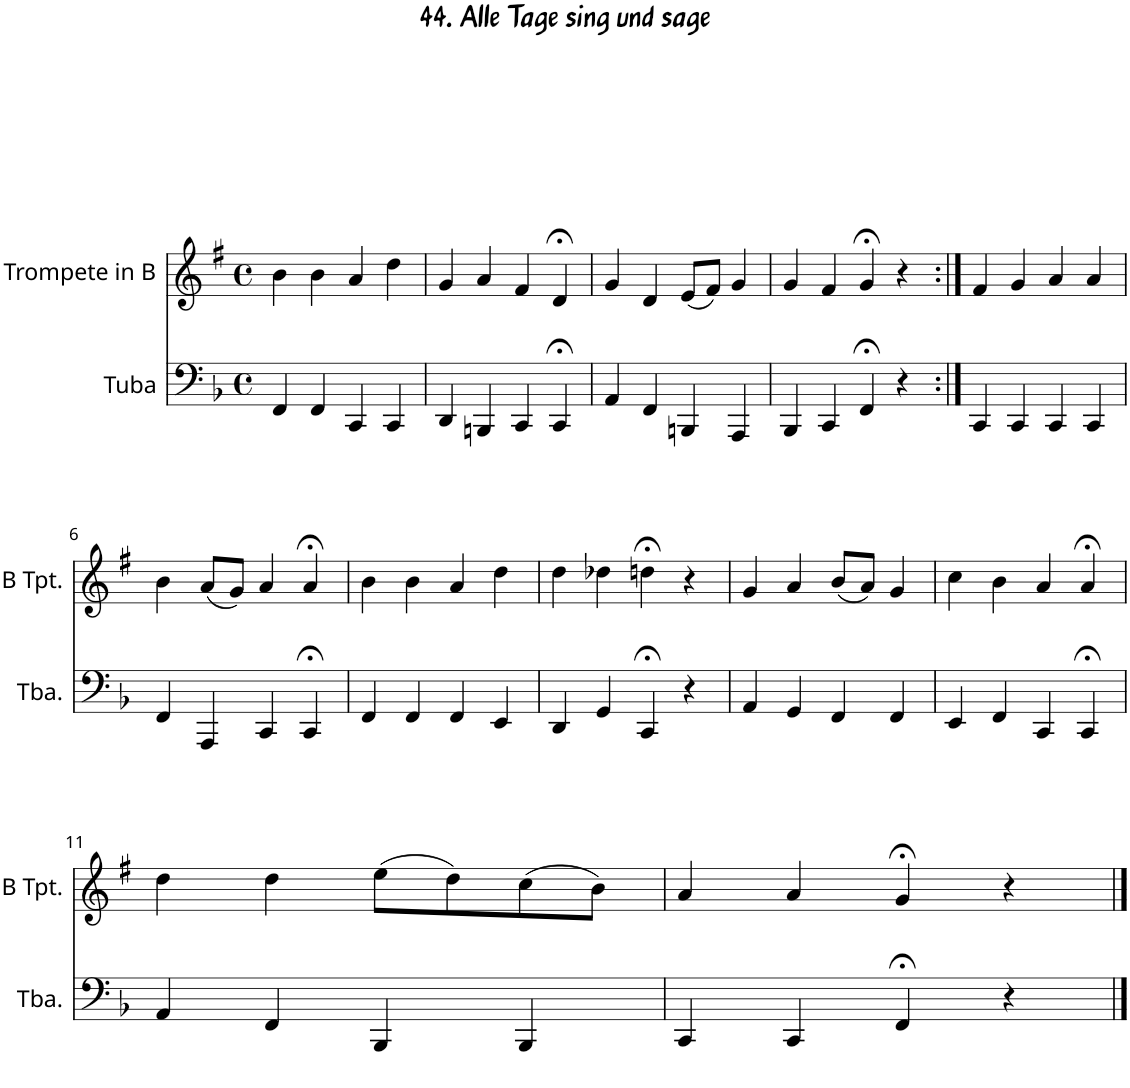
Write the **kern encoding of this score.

**kern	**kern
*part2	*part1
*staff2	*staff1
*I"Tuba	*I"Trompete in B
*I'Tba.	*
*clefF4	*clefG2
*	*Trd1c2
*k[b-]	*k[f#]
*M4/4	*M4/4
*met(c)	*met(c)
=1	=1
4FF/	4b\
4FF/	4b\
4CC/	4a/
4CC/	4dd\
=2	=2
4DD/	4g/
4BBBn/	4a/
4CC/	4f#/
4CC;</	4d;</
=3	=3
4AA/	4g/
4FF/	4d/
4BBBn/	(8e/L
.	8f#/J)
4AAA/	4g/
=4	=4
4BBB-/	4g/
4CC/	4f#/
4FF;</	4g;</
4r	4r
=5:|!	=5:|!
4CC/	4f#/
4CC/	4g/
4CC/	4a/
4CC/	4a/
!!LO:LB:g=z
=6	=6
4FF/	4b\
4AAA/	(8a/L
.	8g/J)
4CC/	4a/
4CC;</	4a;</
=7	=7
4FF/	4b\
4FF/	4b\
4FF/	4a/
4EE/	4dd\
=8	=8
4DD/	4dd\
4GG/	4dd-X\
4CC;</	4ddn;<\
4r	4r
=9	=9
4AA/	4g/
4GG/	4a/
4FF/	(8b/L
.	8a/J)
4FF/	4g/
=10	=10
4EE/	4cc\
4FF/	4b\
4CC/	4a/
4CC;</	4a;</
!!LO:LB:g=z
=11	=11
4AA/	4dd\
4FF/	4dd\
4BBB-/	(8ee\L
.	8dd\)
4BBB-/	(8cc\
.	8b\J)
=12	=12
4CC/	4a/
4CC/	4a/
4FF;</	4g;</
4r	4r
==	==
*-	*-
